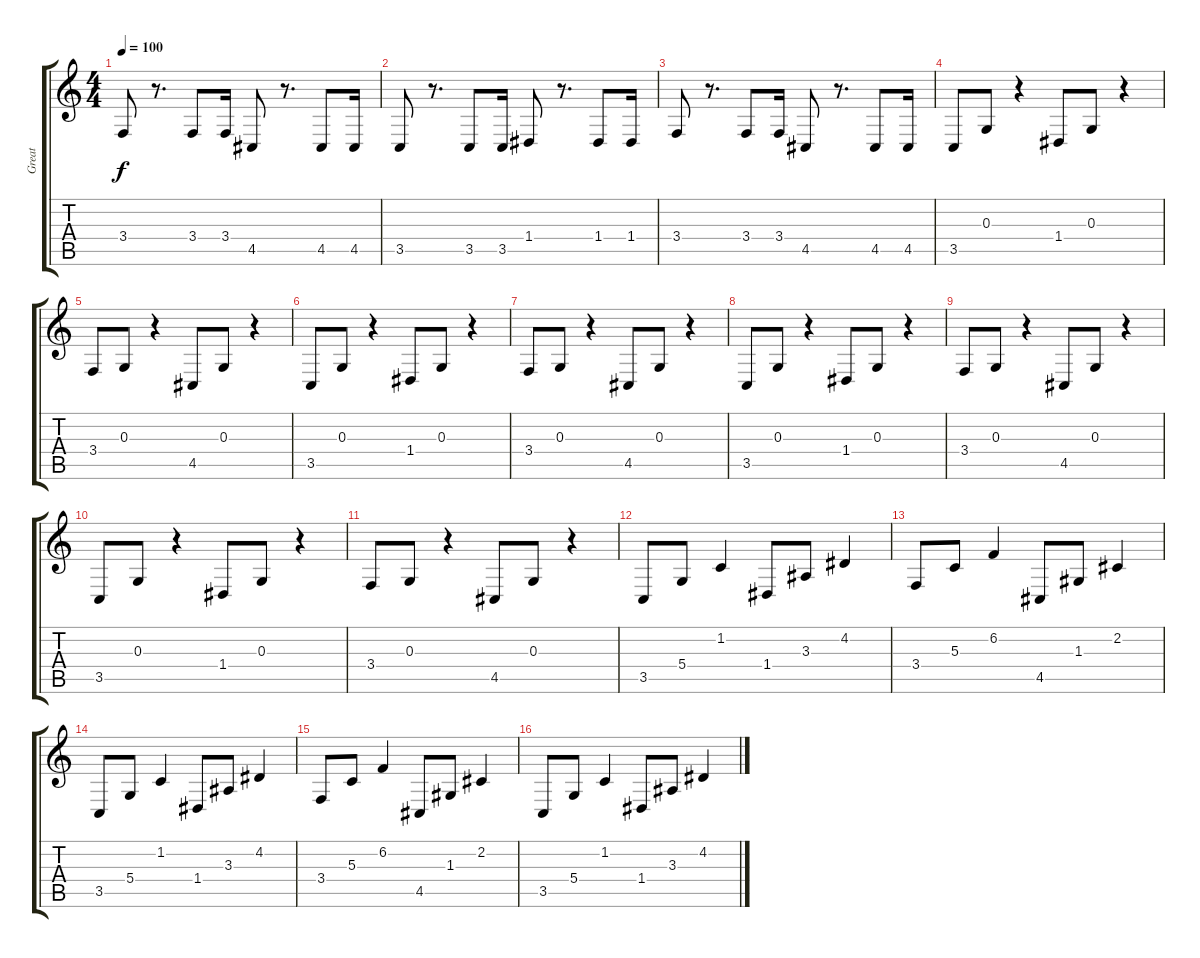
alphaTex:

\track ("     Great" "     Great") {instrument lead2sawtooth}
\staff {score tabs}
\tuning (E4 B3 G3 D3 A2 E2) {hide}
\ts (4 4)
\tempo 100
\clef g2
\ks c
3.4.8{dy f} r.8{d} 3.4.8 3.4.16 4.5.8 r.8{d} 4.5.8 4.5.16 |
3.5.8 r.8{d} 3.5.8 3.5.16 1.4.8 r.8{d} 1.4.8 1.4.16 |
3.4.8 r.8{d} 3.4.8 3.4.16 4.5.8 r.8{d} 4.5.8 4.5.16 |
3.5.8{volume 13 instrument fretlessbass} 0.3.8 r.4 1.4.8 0.3.8 r.4 |
3.4.8 0.3.8 r.4 4.5.8 0.3.8 r.4 |
3.5.8{volume 13 instrument fretlessbass} 0.3.8 r.4 1.4.8 0.3.8 r.4 |
3.4.8 0.3.8 r.4 4.5.8 0.3.8 r.4 |
3.5.8{volume 13 instrument fretlessbass} 0.3.8 r.4 1.4.8 0.3.8 r.4 |
3.4.8 0.3.8 r.4 4.5.8 0.3.8 r.4 |
3.5.8{volume 13 instrument fretlessbass} 0.3.8 r.4 1.4.8 0.3.8 r.4 |
3.4.8 0.3.8 r.4 4.5.8 0.3.8 r.4 |
3.5.8{volume 14 instrument vibraphone} 5.4.8 1.2.4 1.4.8 3.3.8 4.2.4 |
3.4.8 5.3.8 6.2.4 4.5.8 1.3.8 2.2.4 |
3.5.8 5.4.8 1.2.4 1.4.8 3.3.8 4.2.4 |
3.4.8 5.3.8 6.2.4 4.5.8 1.3.8 2.2.4 |
3.5.8{volume 14 instrument vibraphone} 5.4.8 1.2.4 1.4.8 3.3.8 4.2.4
